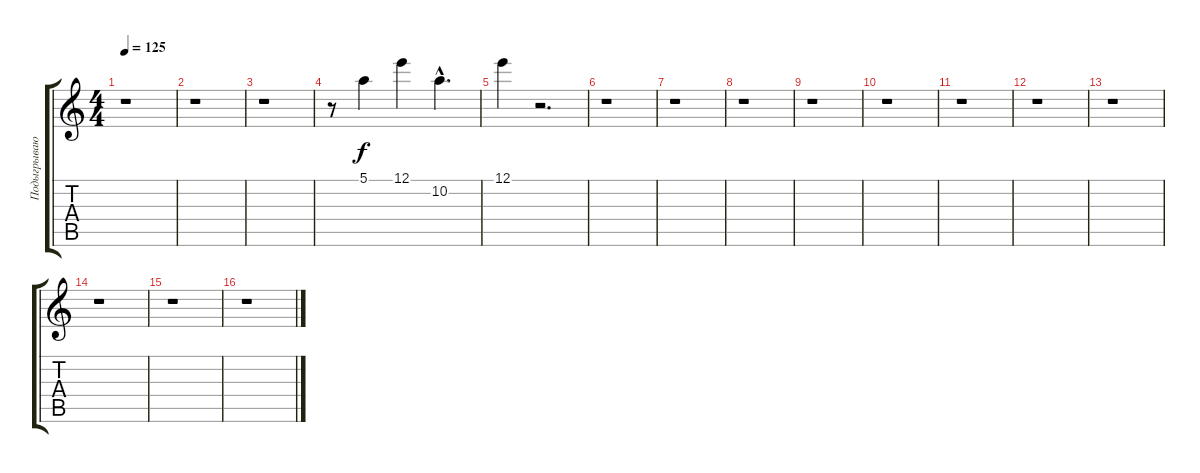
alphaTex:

\track ("Подыгрывающая гитара2" "Подыгрываю") {instrument electricguitarclean}
\staff {score tabs}
\tuning (E4 B3 G3 D3 A2 E2) {hide}
\ts (4 4)
\tempo 125
\clef g2
\ks c
r.1{dy f} |
r.1 |
r.1 |
r.8 5.1.4 12.1.4 10.2{hac}.4{d} |
12.1.4 r.2{d} |
r.1 |
r.1 |
r.1 |
r.1 |
r.1 |
r.1 |
r.1 |
r.1 |
r.1 |
r.1 |
r.1
